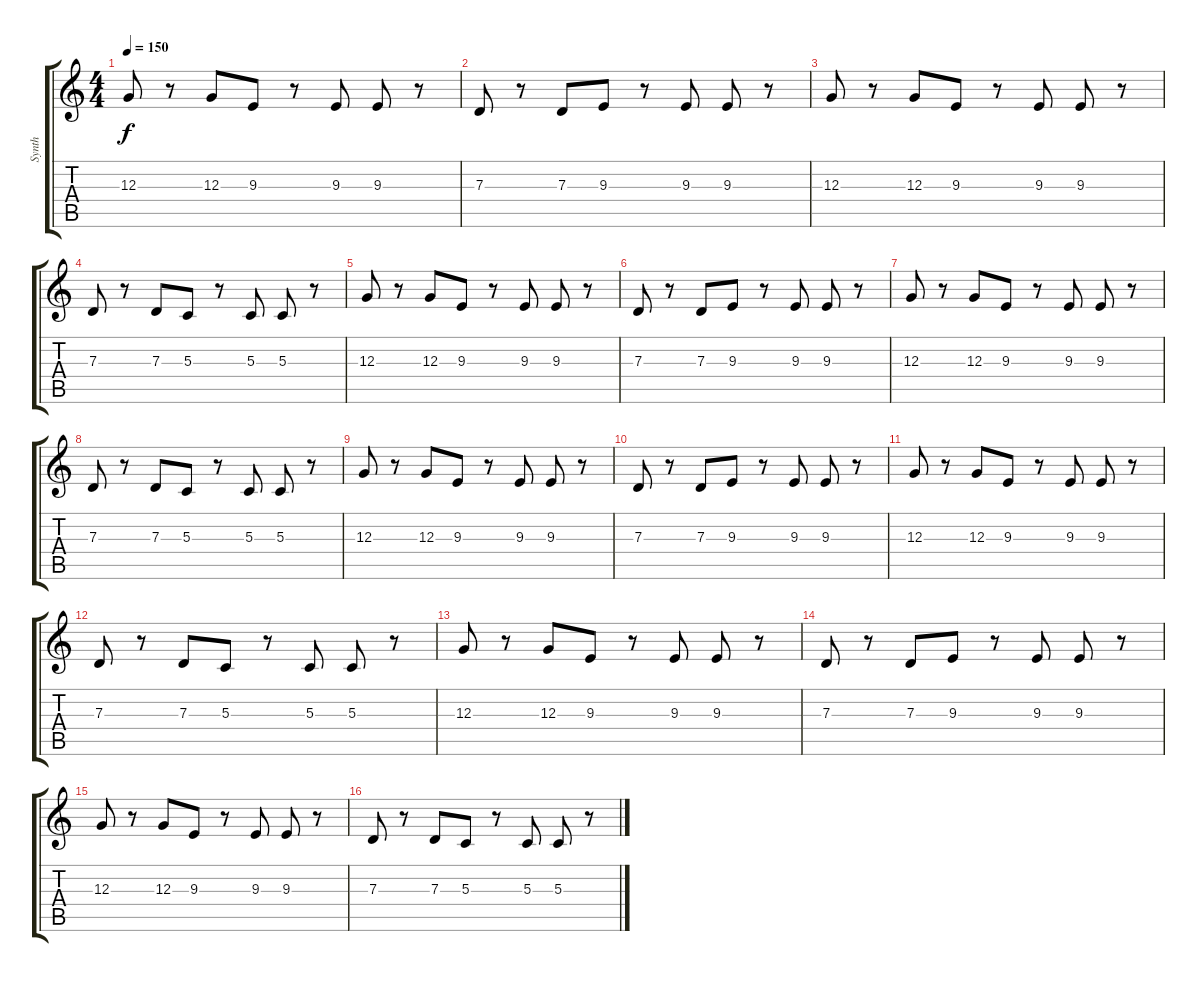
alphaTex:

\track ("Synth" "Synth") {instrument lead7fifths}
\staff {score tabs}
\tuning (E4 B3 G3 D3 A2 E2) {hide}
\ts (4 4)
\tempo 150
\clef g2
\ks c
12.3.8{dy f} r.8 12.3.8 9.3.8 r.8 9.3.8 9.3.8 r.8 |
7.3.8 r.8 7.3.8 9.3.8 r.8 9.3.8 9.3.8 r.8 |
12.3.8 r.8 12.3.8 9.3.8 r.8 9.3.8 9.3.8 r.8 |
7.3.8 r.8 7.3.8 5.3.8 r.8 5.3.8 5.3.8 r.8 |
12.3.8 r.8 12.3.8 9.3.8 r.8 9.3.8 9.3.8 r.8 |
7.3.8 r.8 7.3.8 9.3.8 r.8 9.3.8 9.3.8 r.8 |
12.3.8 r.8 12.3.8 9.3.8 r.8 9.3.8 9.3.8 r.8 |
7.3.8 r.8 7.3.8 5.3.8 r.8 5.3.8 5.3.8 r.8 |
12.3.8 r.8 12.3.8 9.3.8 r.8 9.3.8 9.3.8 r.8 |
7.3.8 r.8 7.3.8 9.3.8 r.8 9.3.8 9.3.8 r.8 |
12.3.8 r.8 12.3.8 9.3.8 r.8 9.3.8 9.3.8 r.8 |
7.3.8 r.8 7.3.8 5.3.8 r.8 5.3.8 5.3.8 r.8 |
12.3.8 r.8 12.3.8 9.3.8 r.8 9.3.8 9.3.8 r.8 |
7.3.8 r.8 7.3.8 9.3.8 r.8 9.3.8 9.3.8 r.8 |
12.3.8 r.8 12.3.8 9.3.8 r.8 9.3.8 9.3.8 r.8 |
7.3.8 r.8 7.3.8 5.3.8 r.8 5.3.8 5.3.8 r.8
